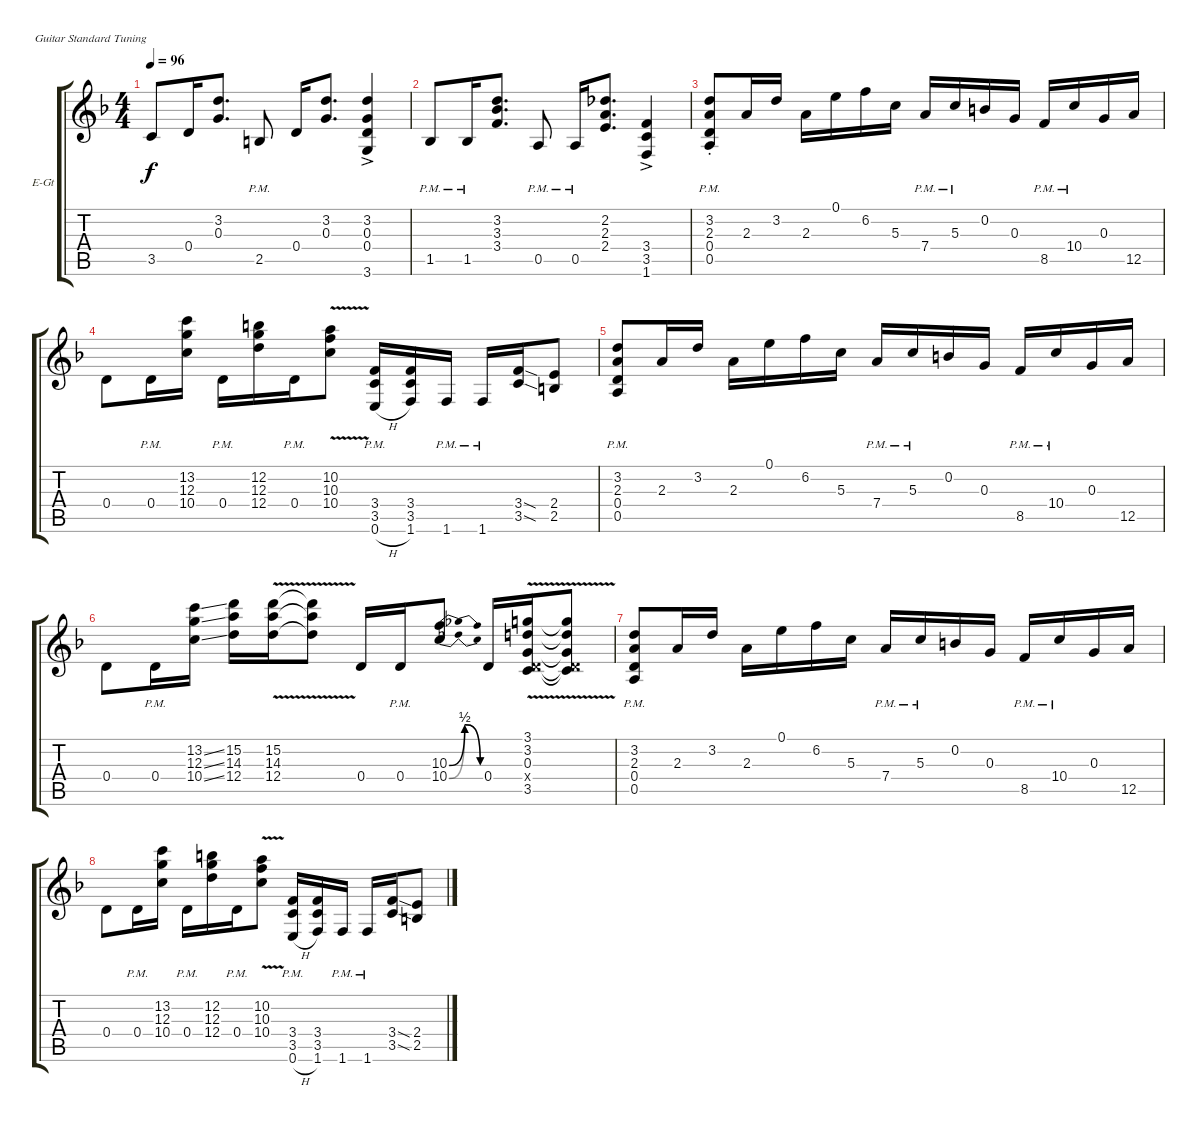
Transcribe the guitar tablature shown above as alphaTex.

\defaultSystemsLayout 4
\bracketExtendMode groupsimilarinstruments
\firstSystemTrackNameOrientation horizontal
\otherSystemsTrackNameOrientation horizontal
\track ("Lead Guitar" "E-Gt") {instrument overdrivenguitar}
\staff {score tabs}
\tuning (E4 B3 G3 D3 A2 E2)
\ts (4 4)
\tempo 96
\clef g2
\ks dminor
3.5.8{dy f} 0.4.16 (3.2 0.3).8{d} 2.5{pm}.8 0.4.16 (3.2 0.3).8{d} (3.2{ac} 0.3{ac} 0.4{ac} 3.6{ac}).4 |
1.5{pm}.8 1.5{pm}.16 (3.2 3.3 3.4).8{d} 0.5{pm}.8 0.5{pm}.16 (2.2 2.3 2.4).8{d} (3.4{ac} 3.5{ac} 1.6{ac}).4 |
(3.2{pm st} 2.3{pm} 0.4{pm} 0.5{pm}).8 2.3.16 3.2.16 2.3.16 0.1.16 6.2.16 5.3.16 7.4{pm}.16 5.3{pm}.16 0.2.16 0.3.16 8.5{pm}.16 10.4{pm}.16 0.3.16 12.5.16 |
0.4.8 0.4{pm}.16 (13.2 12.3 10.4).16 0.4{pm}.16 (12.2 12.3 12.4).16 0.4{pm}.16 (10.2{v} 10.3 10.4).8 (0.6{h pm} 3.5 3.4).16 (3.4 3.5 1.6).16 1.6{pm}.16 1.6{pm}.16 (3.4{sod} 3.5{sod}).16 (2.4 2.5).8 |
(3.2{pm} 2.3{pm} 0.4{pm} 0.5{pm}).8 2.3.16 3.2.16 2.3.16 0.1.16 6.2.16 5.3.16 7.4{pm}.16 5.3{pm}.16 0.2.16 0.3.16 8.5{pm}.16 10.4{pm}.16 0.3.16 12.5.16 |
0.4.8 0.4{pm}.16 (13.2{ss} 12.3{ss} 10.4{ss}).16 (15.2 14.3 12.4).16 (12.4 14.3 15.2{v}).16 (15.2{v t} 14.3{v t} 12.4{v t}).8 0.4.16 0.4{pm}.16 (10.3{be (bendrelease 0 0 11.4 2 20.4 2 30 0)} 10.4{be (bendrelease 0 0 12 2 20.4 2 30 0)}).8 0.4.16 (0.4{x} 0.3 3.5 3.2 3.1{v}).16 (0.3{v t} 0.4{x t} 3.2{v t} 3.5{v t} 3.1{v t}).8 |
(3.2{pm} 2.3{pm} 0.4{pm} 0.5{pm}).8 2.3.16 3.2.16 2.3.16 0.1.16 6.2.16 5.3.16 7.4{pm}.16 5.3{pm}.16 0.2.16 0.3.16 8.5{pm}.16 10.4{pm}.16 0.3.16 12.5.16 |
0.4.8 0.4{pm}.16 (13.2 12.3 10.4).16 0.4{pm}.16 (12.2 12.3 12.4).16 0.4{pm}.16 (10.2{v} 10.3 10.4).8 (0.6{h pm} 3.5 3.4).16 (3.4 3.5 1.6).16 1.6{pm}.16 1.6{pm}.16 (3.4{sod} 3.5{sod}).16 (2.4 2.5).8
